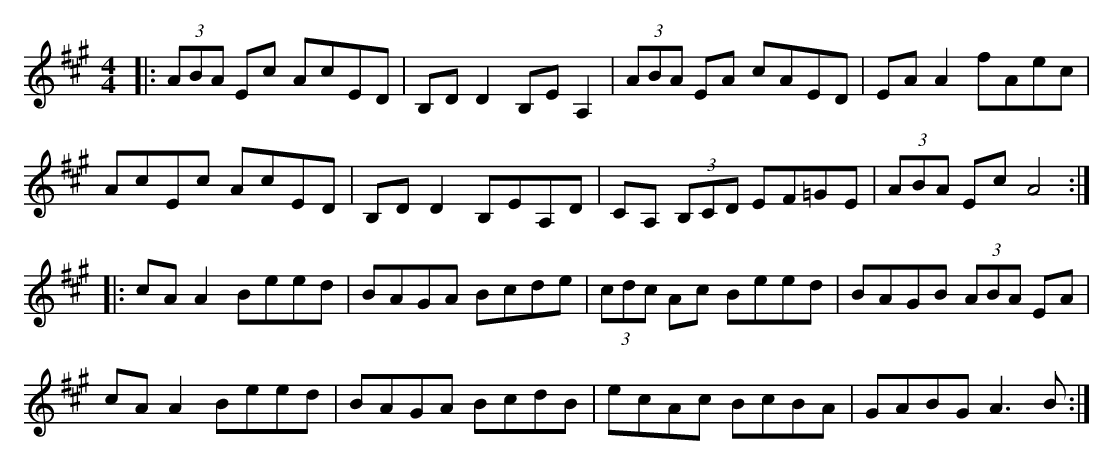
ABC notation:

X:1
M:4/4
K:A
|:(3ABA Ec AcED|B,DD2 B,EA,2|(3ABA EA cAED|EAA2 fAec|
AcEc AcED|B,DD2 B,EA,D|CA, (3B,CD EF=GE|(3ABA Ec A4:|
|:cAA2 Beed|BAGA Bcde|(3cdc Ac Beed|BAGB (3ABA EA|
cAA2 Beed|BAGA BcdB|ecAc BcBA|GABG A3B:|
